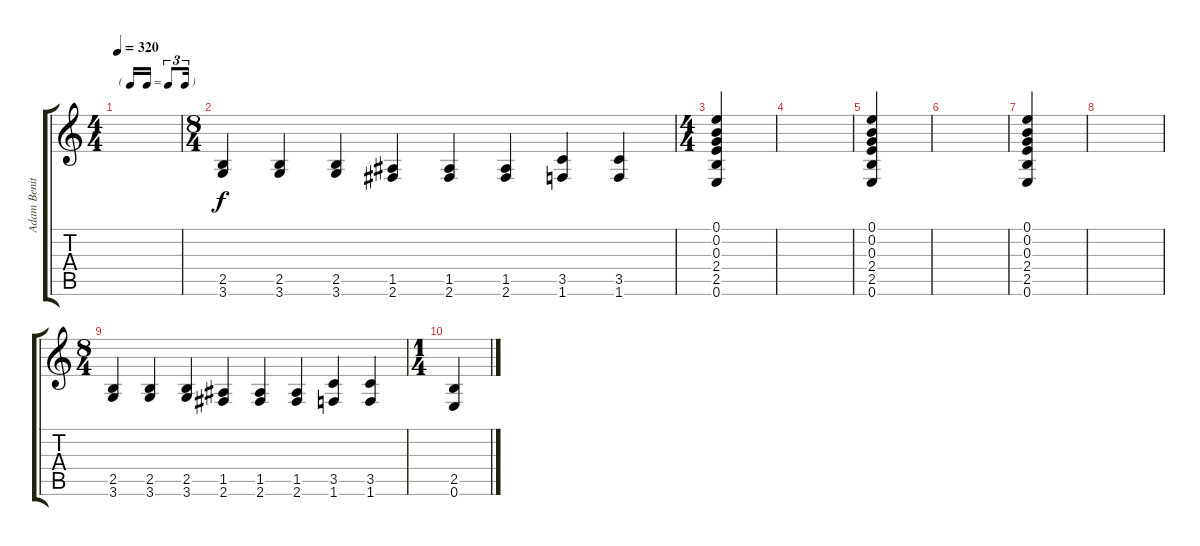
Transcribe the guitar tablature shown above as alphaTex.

\track ("Adam Benito (Rhythem)" "Adam Benit") {instrument distortionguitar}
\staff {score tabs}
\tuning (E4 B3 G3 D3 A2 E2) {hide}
\ts (4 4)
\tf triplet16th
\tempo 320
\clef g2
\ks c
|
\ts (8 4)
(2.5 3.6).4 (2.5 3.6).4 (2.5 3.6).4 (1.5 2.6).4 (1.5 2.6).4 (1.5 2.6).4 (3.5 1.6).4 (3.5 1.6).4 |
\ts (4 4)
(0.1 0.2 0.3 2.4 2.5 0.6).4 |
|
(0.1 0.2 0.3 2.4 2.5 0.6).4 |
|
(0.1 0.2 0.3 2.4 2.5 0.6).4 |
|
\ts (8 4)
(2.5 3.6).4 (2.5 3.6).4 (2.5 3.6).4 (1.5 2.6).4 (1.5 2.6).4 (1.5 2.6).4 (3.5 1.6).4 (3.5 1.6).4 |
\ts (1 4)
(2.5 0.6).4
